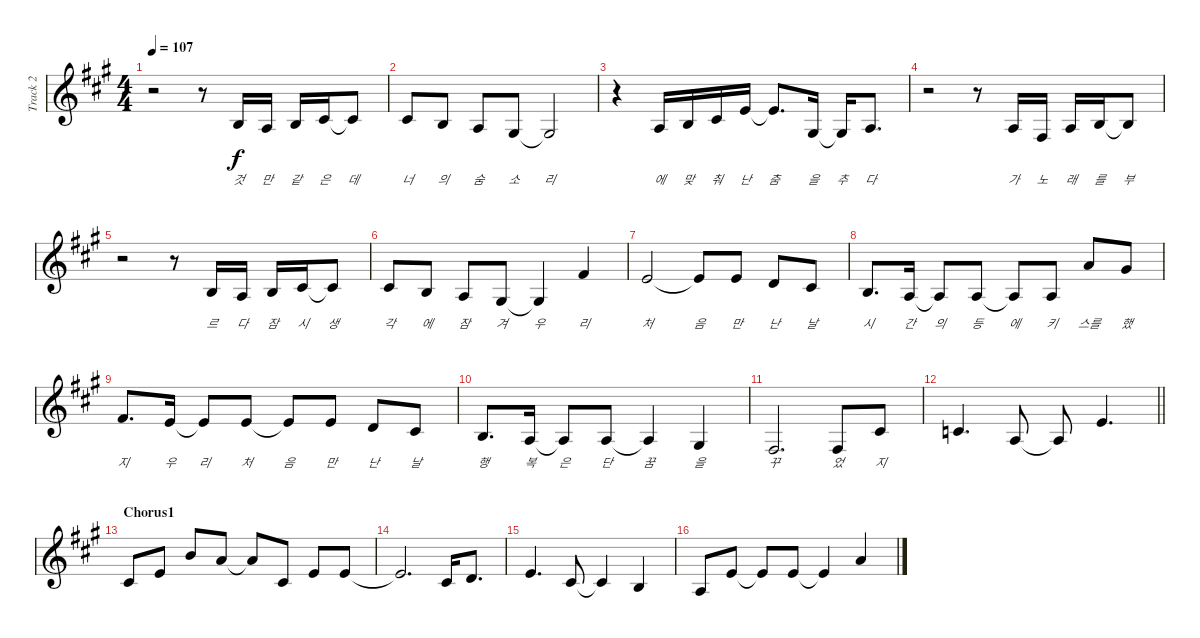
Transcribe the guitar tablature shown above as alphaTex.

\track ("Track 2" "Track 2") {instrument flute}
\staff {score}
\tuning (E5 B4 G4 D4 A3 E3) {hide}
\ts (4 4)
\tempo 107
\clef g2
\ks a
r.2{dy f} r.8 2.5.16{lyrics (0 "것") lyrics (1 "") lyrics (2 "") lyrics (3 "") lyrics (4 "")} 0.5.16{lyrics (0 "만") lyrics (1 "") lyrics (2 "") lyrics (3 "") lyrics (4 "")} 2.5.16{lyrics (0 "같") lyrics (1 "") lyrics (2 "") lyrics (3 "") lyrics (4 "")} 4.5.16{lyrics (0 "은") lyrics (1 "") lyrics (2 "") lyrics (3 "") lyrics (4 "")} 4.5{t}.8{lyrics (0 "데") lyrics (1 "") lyrics (2 "") lyrics (3 "") lyrics (4 "")} |
4.5.8{lyrics (0 "너") lyrics (1 "") lyrics (2 "") lyrics (3 "") lyrics (4 "")} 2.5.8{lyrics (0 "의") lyrics (1 "") lyrics (2 "") lyrics (3 "") lyrics (4 "")} 0.5.8{lyrics (0 "숨") lyrics (1 "") lyrics (2 "") lyrics (3 "") lyrics (4 "")} 4.6.8{lyrics (0 "소") lyrics (1 "") lyrics (2 "") lyrics (3 "") lyrics (4 "")} 4.6{t}.2{lyrics (0 "리") lyrics (1 "") lyrics (2 "") lyrics (3 "") lyrics (4 "")} |
r.4 0.5.16{lyrics (0 "에") lyrics (1 "") lyrics (2 "") lyrics (3 "") lyrics (4 "")} 2.5.16{lyrics (0 "맞") lyrics (1 "") lyrics (2 "") lyrics (3 "") lyrics (4 "")} 4.5.16{lyrics (0 "춰") lyrics (1 "") lyrics (2 "") lyrics (3 "") lyrics (4 "")} 2.4.16{lyrics (0 "난") lyrics (1 "") lyrics (2 "") lyrics (3 "") lyrics (4 "")} 2.4{t}.8{d lyrics (0 "춤") lyrics (1 "") lyrics (2 "") lyrics (3 "") lyrics (4 "")} 4.6.16{lyrics (0 "을") lyrics (1 "") lyrics (2 "") lyrics (3 "") lyrics (4 "")} 4.6{t}.16{lyrics (0 "추") lyrics (1 "") lyrics (2 "") lyrics (3 "") lyrics (4 "")} 0.5.8{d lyrics (0 "다") lyrics (1 "") lyrics (2 "") lyrics (3 "") lyrics (4 "")} |
r.2 r.8 0.5.16{lyrics (0 "가") lyrics (1 "") lyrics (2 "") lyrics (3 "") lyrics (4 "")} 2.6.16{lyrics (0 "노") lyrics (1 "") lyrics (2 "") lyrics (3 "") lyrics (4 "")} 0.5.16{lyrics (0 "래") lyrics (1 "") lyrics (2 "") lyrics (3 "") lyrics (4 "")} 2.5.16{lyrics (0 "를") lyrics (1 "") lyrics (2 "") lyrics (3 "") lyrics (4 "")} 2.5{t}.8{lyrics (0 "부") lyrics (1 "") lyrics (2 "") lyrics (3 "") lyrics (4 "")} |
r.2 r.8 2.5.16{lyrics (0 "르") lyrics (1 "") lyrics (2 "") lyrics (3 "") lyrics (4 "")} 0.5.16{lyrics (0 "다") lyrics (1 "") lyrics (2 "") lyrics (3 "") lyrics (4 "")} 2.5.16{lyrics (0 "잠") lyrics (1 "") lyrics (2 "") lyrics (3 "") lyrics (4 "")} 4.5.16{lyrics (0 "시") lyrics (1 "") lyrics (2 "") lyrics (3 "") lyrics (4 "")} 4.5{t}.8{lyrics (0 "생") lyrics (1 "") lyrics (2 "") lyrics (3 "") lyrics (4 "")} |
4.5.8{lyrics (0 "각") lyrics (1 "") lyrics (2 "") lyrics (3 "") lyrics (4 "")} 2.5.8{lyrics (0 "에") lyrics (1 "") lyrics (2 "") lyrics (3 "") lyrics (4 "")} 0.5.8{lyrics (0 "잠") lyrics (1 "") lyrics (2 "") lyrics (3 "") lyrics (4 "")} 4.6.8{lyrics (0 "겨") lyrics (1 "") lyrics (2 "") lyrics (3 "") lyrics (4 "")} 4.6{t}.4{lyrics (0 "우") lyrics (1 "") lyrics (2 "") lyrics (3 "") lyrics (4 "")} 4.4.4{lyrics (0 "리") lyrics (1 "") lyrics (2 "") lyrics (3 "") lyrics (4 "")} |
2.4.2{lyrics (0 "처") lyrics (1 "") lyrics (2 "") lyrics (3 "") lyrics (4 "")} 2.4{t}.8{lyrics (0 "음") lyrics (1 "") lyrics (2 "") lyrics (3 "") lyrics (4 "")} 2.4.8{lyrics (0 "만") lyrics (1 "") lyrics (2 "") lyrics (3 "") lyrics (4 "")} 0.4.8{lyrics (0 "난") lyrics (1 "") lyrics (2 "") lyrics (3 "") lyrics (4 "")} 4.5.8{lyrics (0 "날") lyrics (1 "") lyrics (2 "") lyrics (3 "") lyrics (4 "")} |
2.5.8{d lyrics (0 "시") lyrics (1 "") lyrics (2 "") lyrics (3 "") lyrics (4 "")} 0.5.16{lyrics (0 "간") lyrics (1 "") lyrics (2 "") lyrics (3 "") lyrics (4 "")} 0.5{t}.8{lyrics (0 "의") lyrics (1 "") lyrics (2 "") lyrics (3 "") lyrics (4 "")} 0.5.8{lyrics (0 "등") lyrics (1 "") lyrics (2 "") lyrics (3 "") lyrics (4 "")} 0.5{t}.8{lyrics (0 "에") lyrics (1 "") lyrics (2 "") lyrics (3 "") lyrics (4 "")} 0.5.8{lyrics (0 "키") lyrics (1 "") lyrics (2 "") lyrics (3 "") lyrics (4 "")} 2.3.8{lyrics (0 "스를") lyrics (1 "") lyrics (2 "") lyrics (3 "") lyrics (4 "")} 1.3.8{lyrics (0 "했") lyrics (1 "") lyrics (2 "") lyrics (3 "") lyrics (4 "")} |
4.4.8{d lyrics (0 "지") lyrics (1 "") lyrics (2 "") lyrics (3 "") lyrics (4 "")} 2.4.16{lyrics (0 "우") lyrics (1 "") lyrics (2 "") lyrics (3 "") lyrics (4 "")} 2.4{t}.8{lyrics (0 "리") lyrics (1 "") lyrics (2 "") lyrics (3 "") lyrics (4 "")} 2.4.8{lyrics (0 "처") lyrics (1 "") lyrics (2 "") lyrics (3 "") lyrics (4 "")} 2.4{t}.8{lyrics (0 "음") lyrics (1 "") lyrics (2 "") lyrics (3 "") lyrics (4 "")} 2.4.8{lyrics (0 "만") lyrics (1 "") lyrics (2 "") lyrics (3 "") lyrics (4 "")} 0.4.8{lyrics (0 "난") lyrics (1 "") lyrics (2 "") lyrics (3 "") lyrics (4 "")} 4.5.8{lyrics (0 "날") lyrics (1 "") lyrics (2 "") lyrics (3 "") lyrics (4 "")} |
2.5.8{d lyrics (0 "행") lyrics (1 "") lyrics (2 "") lyrics (3 "") lyrics (4 "")} 0.5.16{lyrics (0 "복") lyrics (1 "") lyrics (2 "") lyrics (3 "") lyrics (4 "")} 0.5{t}.8{lyrics (0 "은") lyrics (1 "") lyrics (2 "") lyrics (3 "") lyrics (4 "")} 0.5.8{lyrics (0 "단") lyrics (1 "") lyrics (2 "") lyrics (3 "") lyrics (4 "")} 0.5{t}.4{lyrics (0 "꿈") lyrics (1 "") lyrics (2 "") lyrics (3 "") lyrics (4 "")} 4.6.4{lyrics (0 "을") lyrics (1 "") lyrics (2 "") lyrics (3 "") lyrics (4 "")} |
2.6.2{d lyrics (0 "꾸") lyrics (1 "") lyrics (2 "") lyrics (3 "") lyrics (4 "")} 2.6.8{lyrics (0 "었") lyrics (1 "") lyrics (2 "") lyrics (3 "") lyrics (4 "")} 4.5.8{lyrics (0 "지") lyrics (1 "") lyrics (2 "") lyrics (3 "") lyrics (4 "")} |
\barLineRight lightlight
3.5.4{d} 0.5.8 0.5{t}.8 2.4.4{d} |
\section ("" "Chorus1")
4.5.8 2.4.8 0.2.8 2.3.8 2.3{t}.8 4.5.8 2.4.8 2.4.8 |
2.4{t}.2{d} 4.5.16 0.4.8{d} |
2.4.4{d} 4.5.8 4.5{t}.4 2.5.4 |
0.5.8 2.4.8 2.4{t}.8 2.4.8 2.4{t}.4 2.3.4
